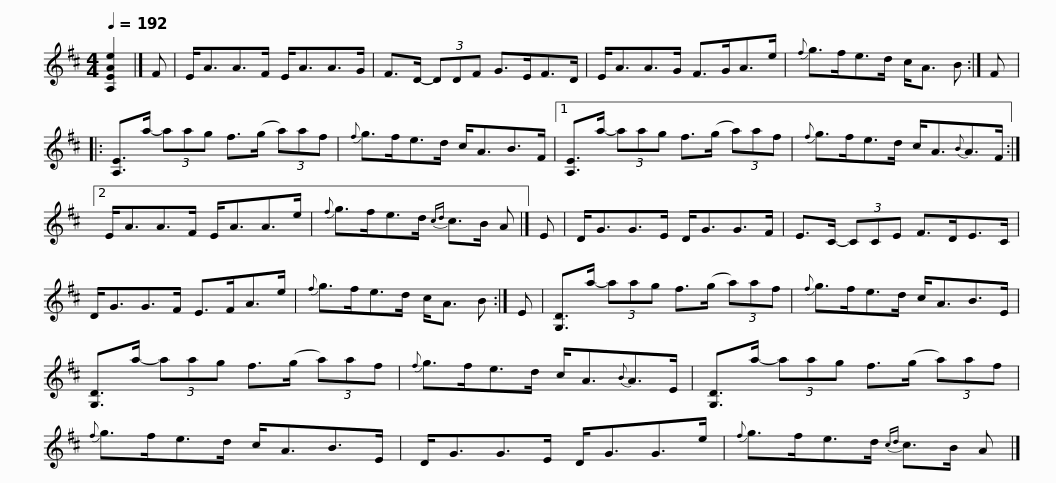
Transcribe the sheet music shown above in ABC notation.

X:1
L:1/8
Q:1/4=192
M:4/4
I:linebreak $
K:D
V:1 treble
V:1
 [A,EAe]2 |] F | E<AA>F E<AA>G | F>D- (3DDF G>EF>D | E<AA>G F>GA>e | %5
{f} g>fe>d c<A B :|$ F |: [A,E]>a- (3aag f>(g (3a)af |{f} g>fe>d c<AB>F |1 [A,E]>a- (3aag f>(g (3a)af |$ %10
{f} g>fe>d c<A{B}A>F :|2 E<AA>F E<AA>e |{f} g>fe>d{cd} c>B A |] E | D<GG>E D<GG>F |$ %15
 E>C- (3CCE F>DE>C | D<GG>F E>FA>e |{f} g>fe>d c<A B :| E | [G,D]>a- (3aag f>(g (3a)af |$ %20
{f} g>fe>d c<AB>E | [G,D]>a- (3aag f>(g (3a)af |{f} g>fe>d c<A{B}A>E |$ [G,D]>a- (3aag f>(g (3a)af |{f} g>fe>d c<AB>E | %25
 D<GG>E D<GG>e |{f} g>fe>d{cd} c>B A |] %27
